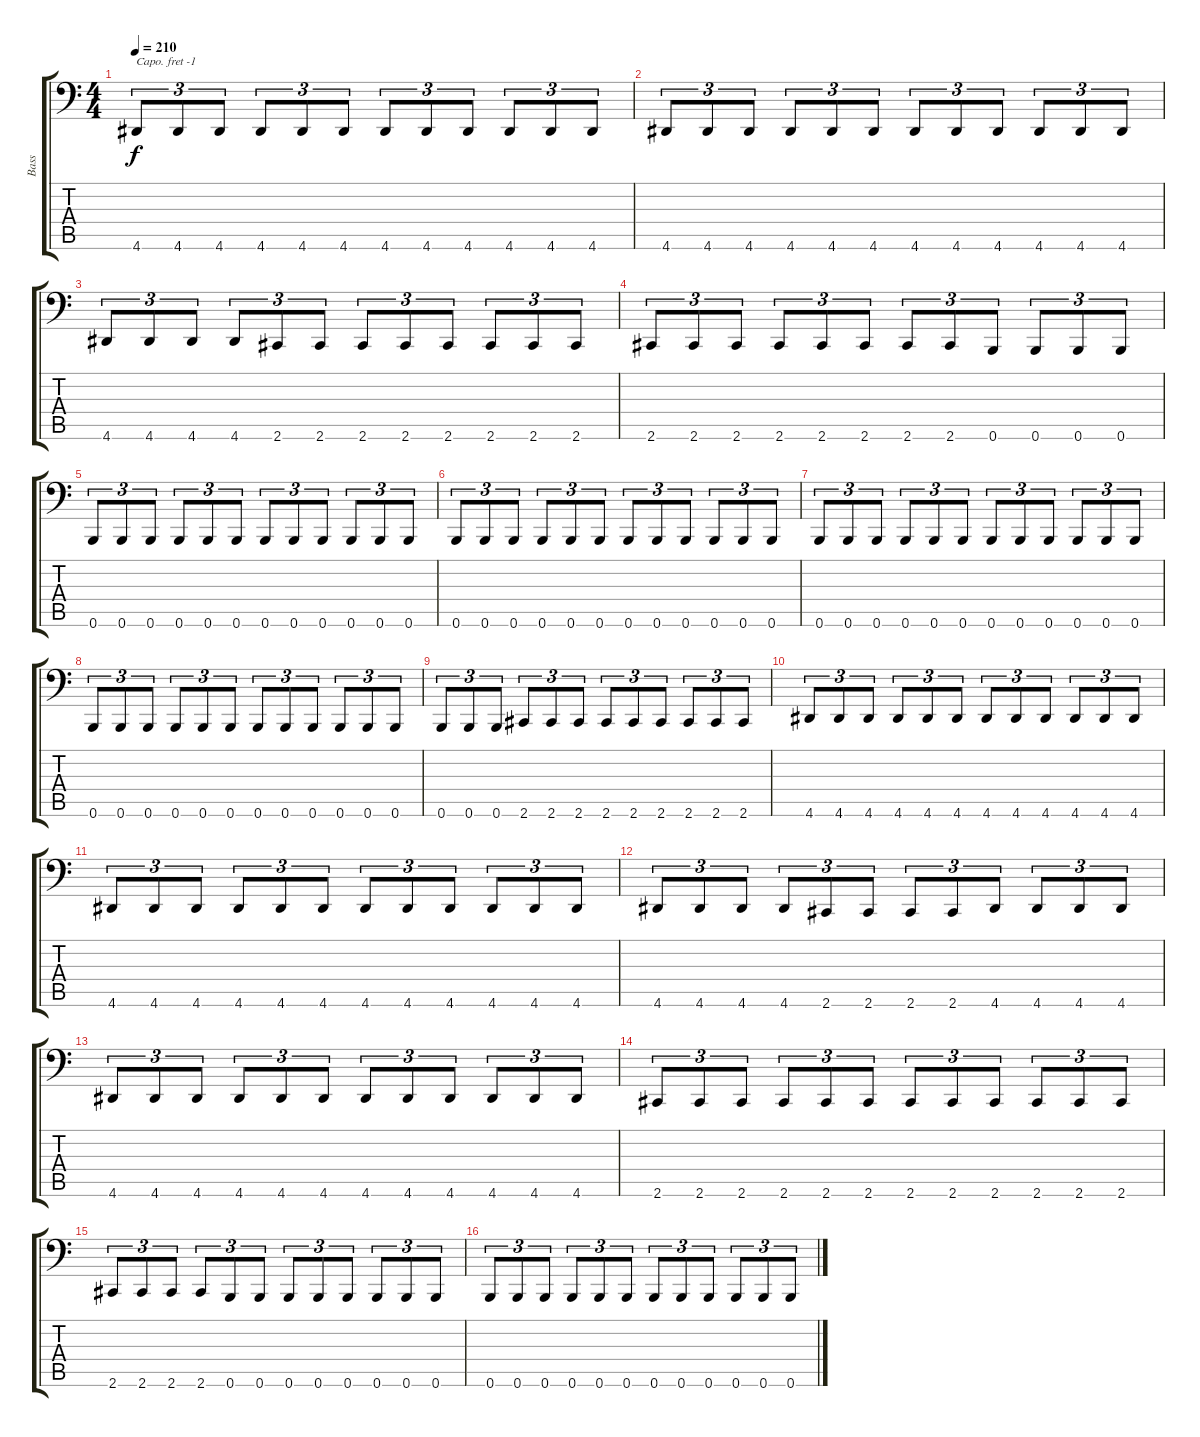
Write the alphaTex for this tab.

\track ("Bass" "Bass") {instrument electricbassfinger}
\staff {score tabs}
\capo -1
\tuning (D3 A2 F2 C2 G1 C1) {hide}
\ts (4 4)
\tempo 210
\clef f4
\ks c
4.6.8{tu (3 2) dy f} 4.6.8{tu (3 2)} 4.6.8{tu (3 2)} 4.6.8{tu (3 2)} 4.6.8{tu (3 2)} 4.6.8{tu (3 2)} 4.6.8{tu (3 2)} 4.6.8{tu (3 2)} 4.6.8{tu (3 2)} 4.6.8{tu (3 2)} 4.6.8{tu (3 2)} 4.6.8{tu (3 2)} |
4.6.8{tu (3 2)} 4.6.8{tu (3 2)} 4.6.8{tu (3 2)} 4.6.8{tu (3 2)} 4.6.8{tu (3 2)} 4.6.8{tu (3 2)} 4.6.8{tu (3 2)} 4.6.8{tu (3 2)} 4.6.8{tu (3 2)} 4.6.8{tu (3 2)} 4.6.8{tu (3 2)} 4.6.8{tu (3 2)} |
4.6.8{tu (3 2)} 4.6.8{tu (3 2)} 4.6.8{tu (3 2)} 4.6.8{tu (3 2)} 2.6.8{tu (3 2)} 2.6.8{tu (3 2)} 2.6.8{tu (3 2)} 2.6.8{tu (3 2)} 2.6.8{tu (3 2)} 2.6.8{tu (3 2)} 2.6.8{tu (3 2)} 2.6.8{tu (3 2)} |
2.6.8{tu (3 2)} 2.6.8{tu (3 2)} 2.6.8{tu (3 2)} 2.6.8{tu (3 2)} 2.6.8{tu (3 2)} 2.6.8{tu (3 2)} 2.6.8{tu (3 2)} 2.6.8{tu (3 2)} 0.6.8{tu (3 2)} 0.6.8{tu (3 2)} 0.6.8{tu (3 2)} 0.6.8{tu (3 2)} |
0.6.8{tu (3 2)} 0.6.8{tu (3 2)} 0.6.8{tu (3 2)} 0.6.8{tu (3 2)} 0.6.8{tu (3 2)} 0.6.8{tu (3 2)} 0.6.8{tu (3 2)} 0.6.8{tu (3 2)} 0.6.8{tu (3 2)} 0.6.8{tu (3 2)} 0.6.8{tu (3 2)} 0.6.8{tu (3 2)} |
0.6.8{tu (3 2)} 0.6.8{tu (3 2)} 0.6.8{tu (3 2)} 0.6.8{tu (3 2)} 0.6.8{tu (3 2)} 0.6.8{tu (3 2)} 0.6.8{tu (3 2)} 0.6.8{tu (3 2)} 0.6.8{tu (3 2)} 0.6.8{tu (3 2)} 0.6.8{tu (3 2)} 0.6.8{tu (3 2)} |
0.6.8{tu (3 2)} 0.6.8{tu (3 2)} 0.6.8{tu (3 2)} 0.6.8{tu (3 2)} 0.6.8{tu (3 2)} 0.6.8{tu (3 2)} 0.6.8{tu (3 2)} 0.6.8{tu (3 2)} 0.6.8{tu (3 2)} 0.6.8{tu (3 2)} 0.6.8{tu (3 2)} 0.6.8{tu (3 2)} |
0.6.8{tu (3 2)} 0.6.8{tu (3 2)} 0.6.8{tu (3 2)} 0.6.8{tu (3 2)} 0.6.8{tu (3 2)} 0.6.8{tu (3 2)} 0.6.8{tu (3 2)} 0.6.8{tu (3 2)} 0.6.8{tu (3 2)} 0.6.8{tu (3 2)} 0.6.8{tu (3 2)} 0.6.8{tu (3 2)} |
0.6.8{tu (3 2)} 0.6.8{tu (3 2)} 0.6.8{tu (3 2)} 2.6.8{tu (3 2)} 2.6.8{tu (3 2)} 2.6.8{tu (3 2)} 2.6.8{tu (3 2)} 2.6.8{tu (3 2)} 2.6.8{tu (3 2)} 2.6.8{tu (3 2)} 2.6.8{tu (3 2)} 2.6.8{tu (3 2)} |
4.6.8{tu (3 2)} 4.6.8{tu (3 2)} 4.6.8{tu (3 2)} 4.6.8{tu (3 2)} 4.6.8{tu (3 2)} 4.6.8{tu (3 2)} 4.6.8{tu (3 2)} 4.6.8{tu (3 2)} 4.6.8{tu (3 2)} 4.6.8{tu (3 2)} 4.6.8{tu (3 2)} 4.6.8{tu (3 2)} |
4.6.8{tu (3 2)} 4.6.8{tu (3 2)} 4.6.8{tu (3 2)} 4.6.8{tu (3 2)} 4.6.8{tu (3 2)} 4.6.8{tu (3 2)} 4.6.8{tu (3 2)} 4.6.8{tu (3 2)} 4.6.8{tu (3 2)} 4.6.8{tu (3 2)} 4.6.8{tu (3 2)} 4.6.8{tu (3 2)} |
4.6.8{tu (3 2)} 4.6.8{tu (3 2)} 4.6.8{tu (3 2)} 4.6.8{tu (3 2)} 2.6.8{tu (3 2)} 2.6.8{tu (3 2)} 2.6.8{tu (3 2)} 2.6.8{tu (3 2)} 4.6.8{tu (3 2)} 4.6.8{tu (3 2)} 4.6.8{tu (3 2)} 4.6.8{tu (3 2)} |
4.6.8{tu (3 2)} 4.6.8{tu (3 2)} 4.6.8{tu (3 2)} 4.6.8{tu (3 2)} 4.6.8{tu (3 2)} 4.6.8{tu (3 2)} 4.6.8{tu (3 2)} 4.6.8{tu (3 2)} 4.6.8{tu (3 2)} 4.6.8{tu (3 2)} 4.6.8{tu (3 2)} 4.6.8{tu (3 2)} |
2.6.8{tu (3 2)} 2.6.8{tu (3 2)} 2.6.8{tu (3 2)} 2.6.8{tu (3 2)} 2.6.8{tu (3 2)} 2.6.8{tu (3 2)} 2.6.8{tu (3 2)} 2.6.8{tu (3 2)} 2.6.8{tu (3 2)} 2.6.8{tu (3 2)} 2.6.8{tu (3 2)} 2.6.8{tu (3 2)} |
2.6.8{tu (3 2)} 2.6.8{tu (3 2)} 2.6.8{tu (3 2)} 2.6.8{tu (3 2)} 0.6.8{tu (3 2)} 0.6.8{tu (3 2)} 0.6.8{tu (3 2)} 0.6.8{tu (3 2)} 0.6.8{tu (3 2)} 0.6.8{tu (3 2)} 0.6.8{tu (3 2)} 0.6.8{tu (3 2)} |
0.6.8{tu (3 2)} 0.6.8{tu (3 2)} 0.6.8{tu (3 2)} 0.6.8{tu (3 2)} 0.6.8{tu (3 2)} 0.6.8{tu (3 2)} 0.6.8{tu (3 2)} 0.6.8{tu (3 2)} 0.6.8{tu (3 2)} 0.6.8{tu (3 2)} 0.6.8{tu (3 2)} 0.6.8{tu (3 2)}
